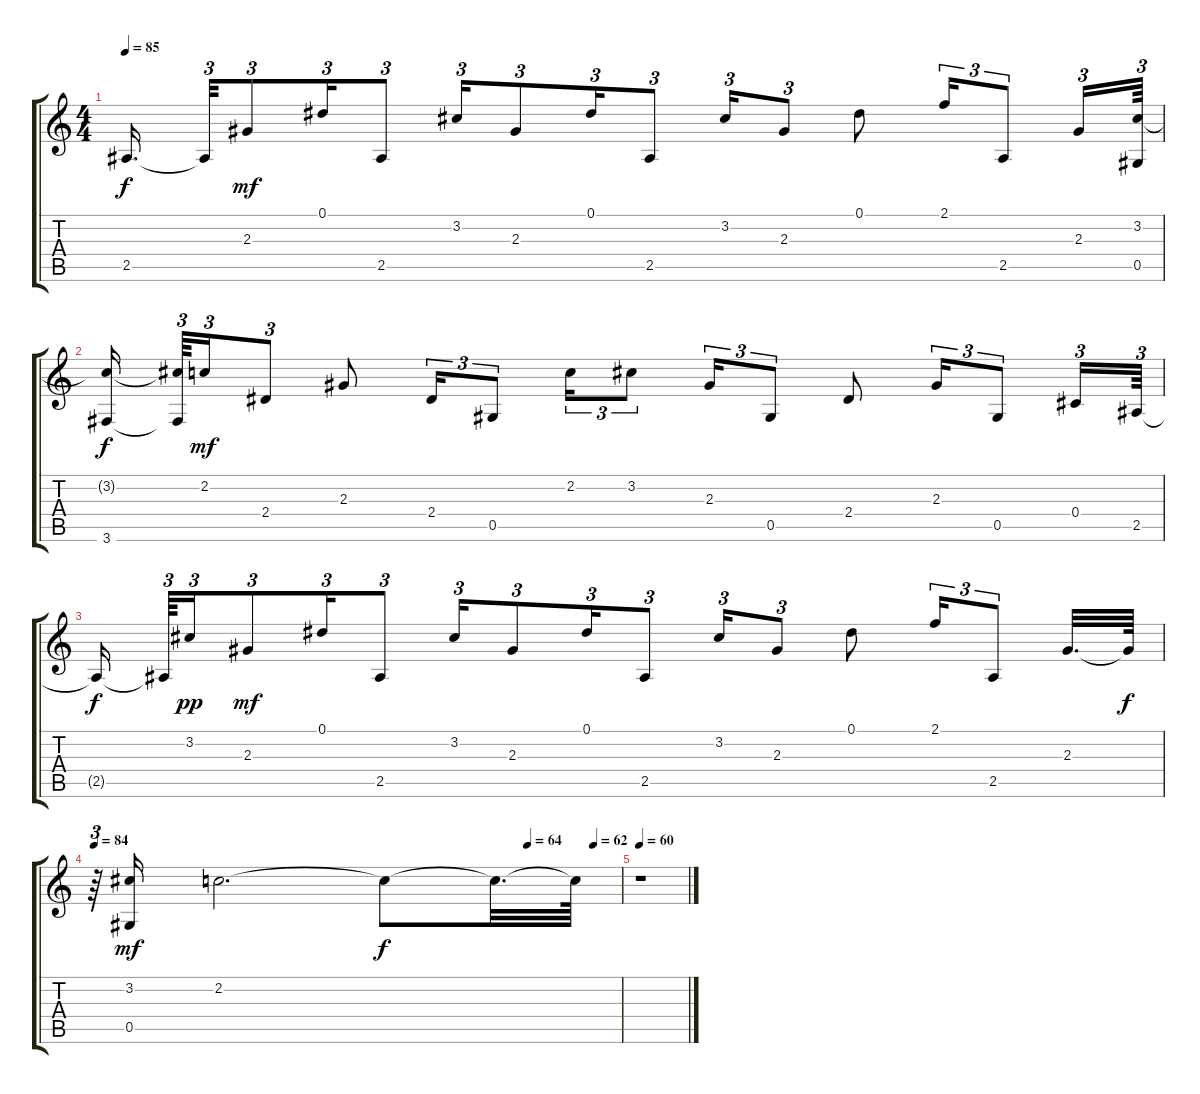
\track "" {instrument acousticguitarnylon}
\staff {score tabs}
\tuning (Eb4 Bb3 Gb3 Db3 Ab2 Eb2) {hide}
\ts (4 4)
\tempo 85
\clef g2
\ks c
2.5{t}.16{d dy f} 2.5{t}.32{tu (3 2)} 2.3.8{tu (3 2) dy mf} 0.1.16{tu (3 2)} 2.5.8{tu (3 2)} 3.2.16{tu (3 2)} 2.3.8{tu (3 2)} 0.1.16{tu (3 2)} 2.5.8{tu (3 2)} 3.2.16{tu (3 2)} 2.3.8{tu (3 2)} 0.1.8 2.1.16{tu (3 2)} 2.5.8{tu (3 2)} 2.3.16{tu (3 2)} (3.2 0.5).64{tu (3 2)} |
(3.2{t} 3.6{t}).16{dy f} (3.2{t} 3.6{t}).64{tu (3 2)} 2.2.16{tu (3 2) dy mf} 2.4.8{tu (3 2)} 2.3.8 2.4.16{tu (3 2)} 0.5.8{tu (3 2)} 2.2.16{tu (3 2)} 3.2.8{tu (3 2)} 2.3.16{tu (3 2)} 0.5.8{tu (3 2)} 2.4.8 2.3.16{tu (3 2)} 0.5.8{tu (3 2)} 0.4.16{tu (3 2)} 2.5.64{tu (3 2)} |
2.5{t}.16{dy f} 2.5{t}.64{tu (3 2)} 3.2.16{tu (3 2) dy pp} 2.3.8{tu (3 2) dy mf} 0.1.16{tu (3 2)} 2.5.8{tu (3 2)} 3.2.16{tu (3 2)} 2.3.8{tu (3 2)} 0.1.16{tu (3 2)} 2.5.8{tu (3 2)} 3.2.16{tu (3 2)} 2.3.8{tu (3 2)} 0.1.8 2.1.16{tu (3 2)} 2.5.8{tu (3 2)} 2.3.32{d} 2.3{t}.64{dy f} |
\tempo 84
\tempo (64 0.8229166666666666)
\tempo (62 0.9479166666666666)
r.64{tu (3 2)} (3.2 0.5).16{dy mf} 2.2.2{d} 2.2{t}.8{dy f} 2.2{t}.32{d} 2.2{t}.64 |
\tempo 60
r.1
